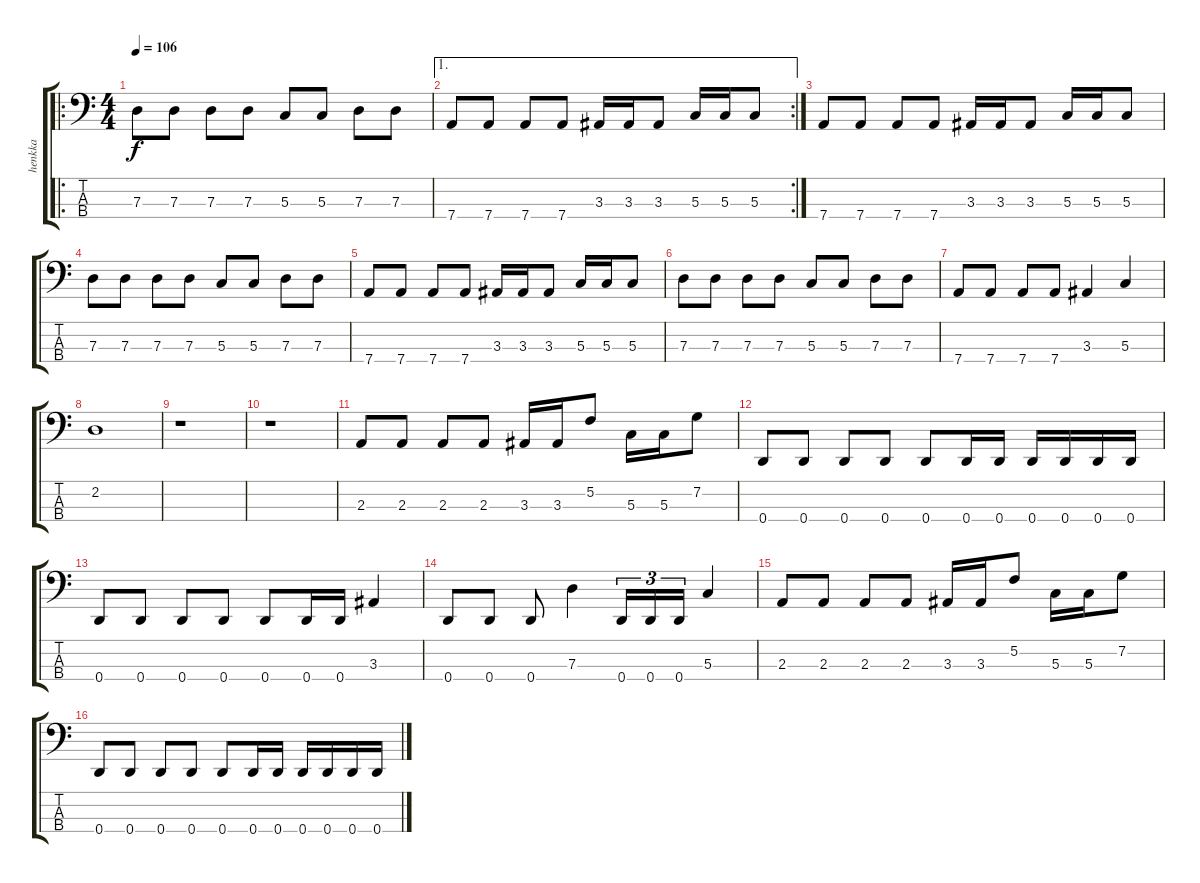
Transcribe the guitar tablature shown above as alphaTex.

\track ("henkka" "henkka") {instrument slapbass1}
\staff {score tabs}
\tuning (F2 C2 G1 D1) {hide}
\ro
\ts (4 4)
\tempo 106
\clef f4
\ks c
7.3.8{dy f} 7.3.8 7.3.8 7.3.8 5.3.8 5.3.8 7.3.8 7.3.8 |
\ae 1
\rc 2
7.4.8 7.4.8 7.4.8 7.4.8 3.3.16 3.3.16 3.3.8 5.3.16 5.3.16 5.3.8 |
7.4.8 7.4.8 7.4.8 7.4.8 3.3.16 3.3.16 3.3.8 5.3.16 5.3.16 5.3.8 |
7.3.8 7.3.8 7.3.8 7.3.8 5.3.8 5.3.8 7.3.8 7.3.8 |
7.4.8 7.4.8 7.4.8 7.4.8 3.3.16 3.3.16 3.3.8 5.3.16 5.3.16 5.3.8 |
7.3.8 7.3.8 7.3.8 7.3.8 5.3.8 5.3.8 7.3.8 7.3.8 |
7.4.8 7.4.8 7.4.8 7.4.8 3.3.4 5.3.4 |
2.2.1 |
r.1 |
r.1 |
2.3.8{volume 13} 2.3.8 2.3.8 2.3.8 3.3.16 3.3.16 5.2.8 5.3.16 5.3.16 7.2.8 |
0.4.8 0.4.8 0.4.8 0.4.8 0.4.8 0.4.16 0.4.16 0.4.16 0.4.16 0.4.16 0.4.16 |
0.4.8 0.4.8 0.4.8 0.4.8 0.4.8 0.4.16 0.4.16 3.3.4 |
0.4.8 0.4.8 0.4.8 7.3.4 0.4.16{tu (3 2)} 0.4.16{tu (3 2)} 0.4.16{tu (3 2)} 5.3.4 |
2.3.8 2.3.8 2.3.8 2.3.8 3.3.16 3.3.16 5.2.8 5.3.16 5.3.16 7.2.8 |
0.4.8 0.4.8 0.4.8 0.4.8 0.4.8 0.4.16 0.4.16 0.4.16 0.4.16 0.4.16 0.4.16
